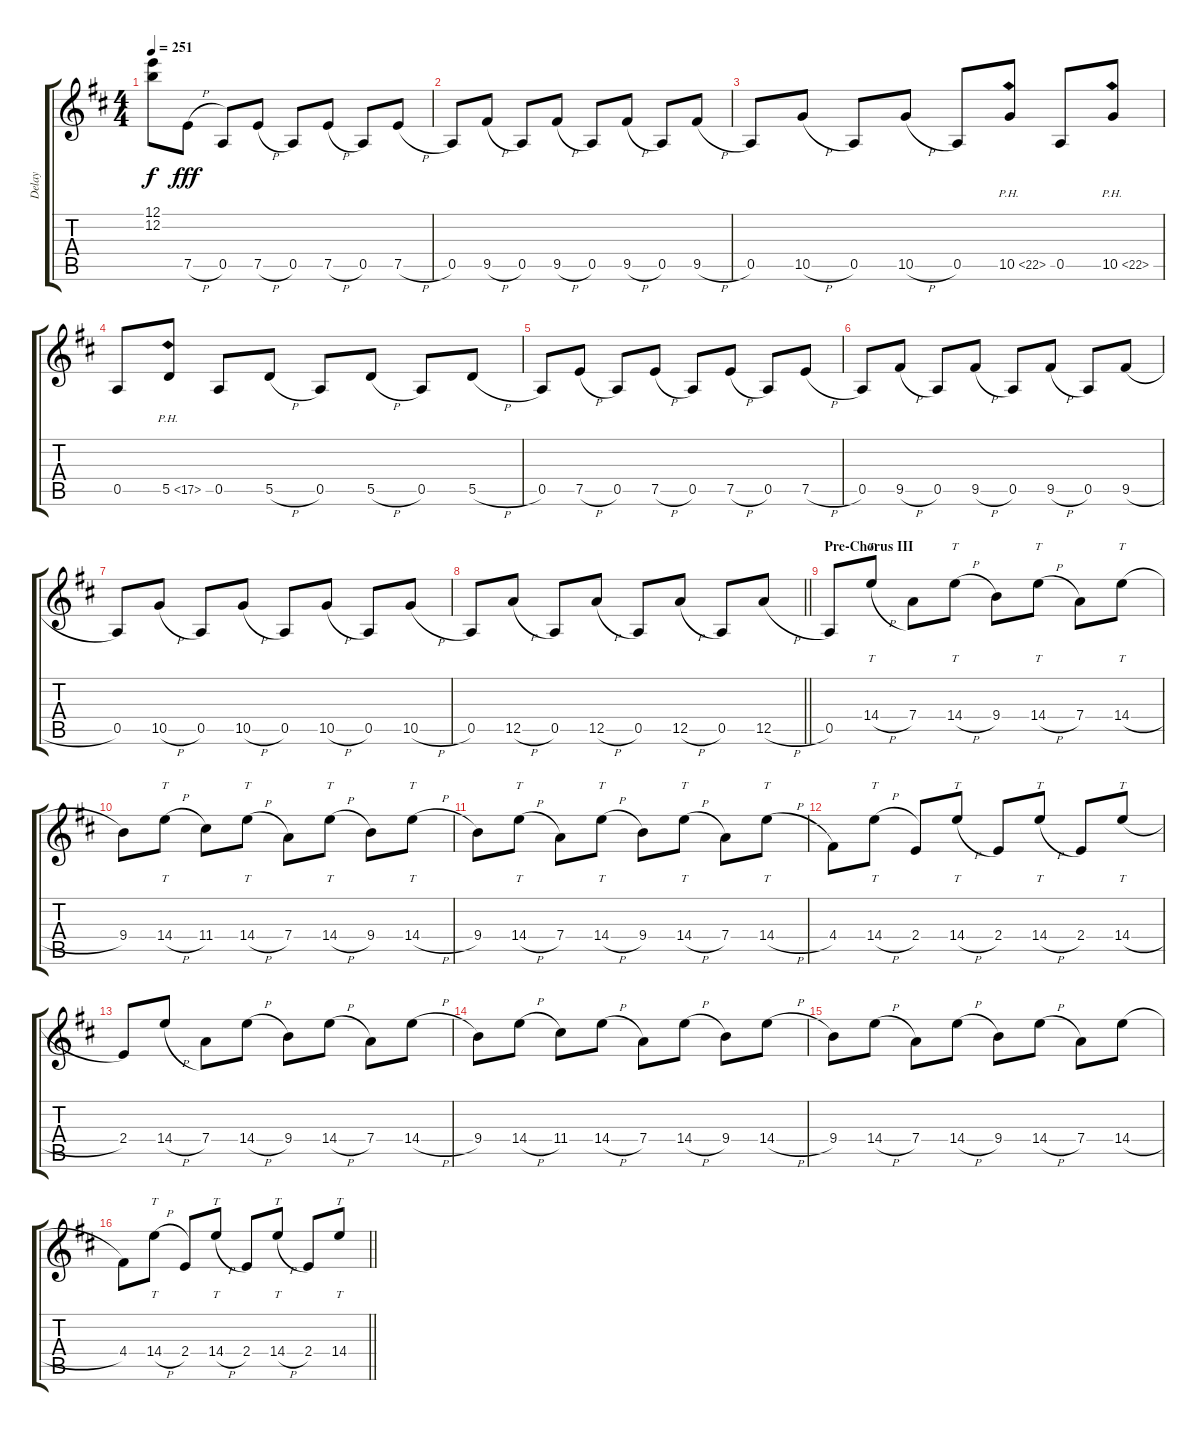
\track ("Delay" "Delay") {instrument distortionguitar}
\staff {score tabs}
\tuning (E4 B3 G3 D3 A2 E2) {hide}
\ts (4 4)
\tempo 251
\clef g2
\ks d
(12.1{t} 12.2{t}).8{dy f} 7.5{h}.8{dy fff} 0.5.8 7.5{h}.8 0.5.8 7.5{h}.8 0.5.8 7.5{h}.8 |
0.5.8 9.5{h}.8 0.5.8 9.5{h}.8 0.5.8 9.5{h}.8 0.5.8 9.5{h}.8 |
0.5.8 10.5{h}.8 0.5.8 10.5{h}.8 0.5.8 10.5{ph 12}.8 0.5.8 10.5{ph 12}.8 |
0.5.8 5.5{ph 12}.8 0.5.8 5.5{h}.8 0.5.8 5.5{h}.8 0.5.8 5.5{h}.8 |
0.5.8 7.5{h}.8 0.5.8 7.5{h}.8 0.5.8 7.5{h}.8 0.5.8 7.5{h}.8 |
0.5.8 9.5{h}.8 0.5.8 9.5{h}.8 0.5.8 9.5{h}.8 0.5.8 9.5{h}.8 |
0.5.8 10.5{h}.8 0.5.8 10.5{h}.8 0.5.8 10.5{h}.8 0.5.8 10.5{h}.8 |
\barLineRight lightlight
0.5.8 12.5{h}.8 0.5.8 12.5{h}.8 0.5.8 12.5{h}.8 0.5.8 12.5{h}.8 |
\section ("" "Pre-Chorus III")
0.5.8 14.4{h}.8{tt} 7.4.8 14.4{h}.8{tt} 9.4.8 14.4{h}.8{tt} 7.4.8 14.4{h}.8{tt} |
9.4.8 14.4{h}.8{tt} 11.4.8 14.4{h}.8{tt} 7.4.8 14.4{h}.8{tt} 9.4.8 14.4{h}.8{tt} |
9.4.8 14.4{h}.8{tt} 7.4.8 14.4{h}.8{tt} 9.4.8 14.4{h}.8{tt} 7.4.8 14.4{h}.8{tt} |
4.4.8 14.4{h}.8{tt} 2.4.8 14.4{h}.8{tt} 2.4.8 14.4{h}.8{tt} 2.4.8 14.4{h}.8{tt} |
2.4.8 14.4{h}.8 7.4.8 14.4{h}.8 9.4.8 14.4{h}.8 7.4.8 14.4{h}.8 |
9.4.8 14.4{h}.8 11.4.8 14.4{h}.8 7.4.8 14.4{h}.8 9.4.8 14.4{h}.8 |
9.4.8 14.4{h}.8 7.4.8 14.4{h}.8 9.4.8 14.4{h}.8 7.4.8 14.4{h}.8 |
\barLineRight lightlight
4.4.8 14.4{h}.8{tt} 2.4.8 14.4{h}.8{tt} 2.4.8 14.4{h}.8{tt} 2.4.8 14.4{h}.8{tt}
